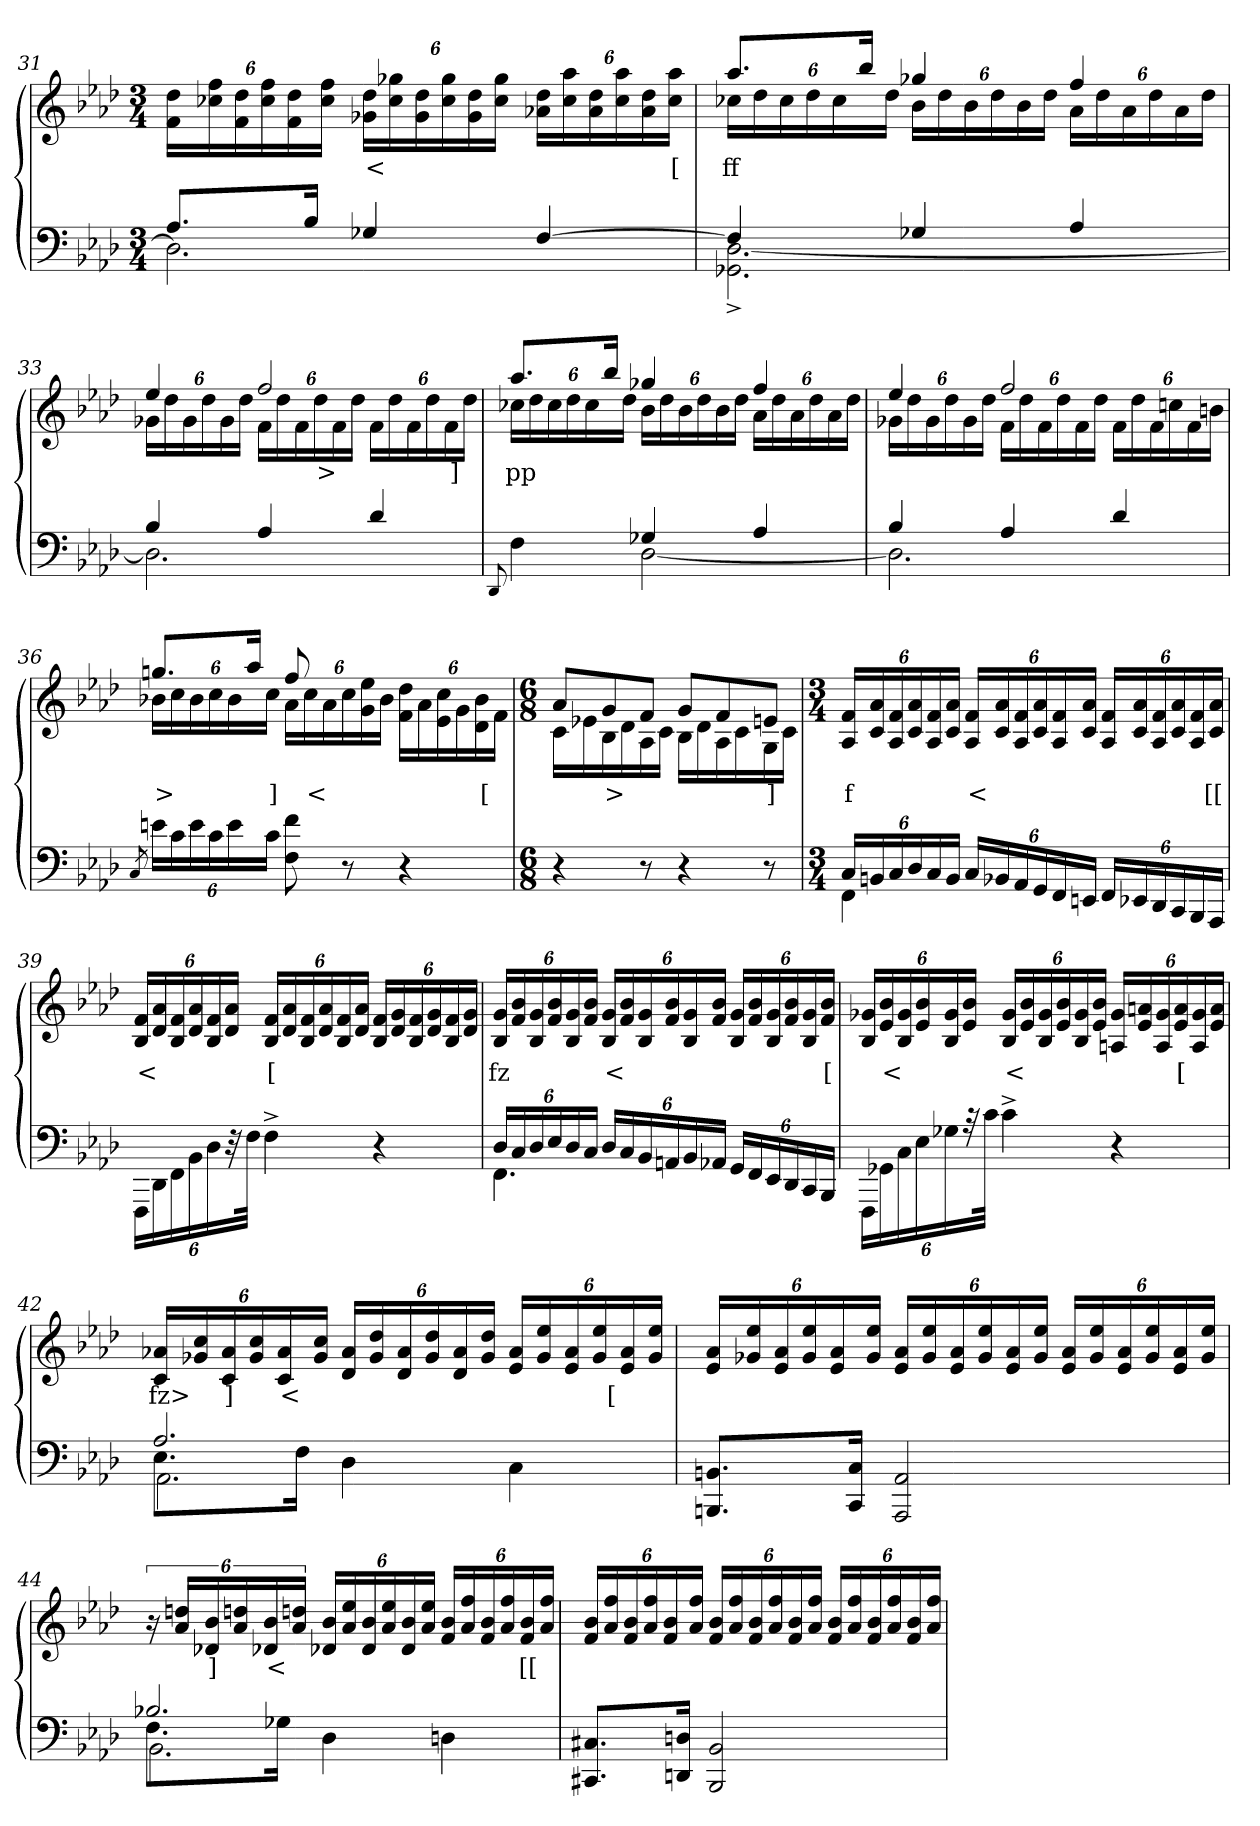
**kern	**kern	**text
*part2	*part1	*part1
*staff2	*staff1	*staff1
*clefF4	*clefG2	*
*k[b-e-a-d-]	*k[b-e-a-d-]	*
*M3/4	*M3/4	*
=31	=31	=31
*^	*	*
8.A-L	2.D-]	24dd- 24fLL	.
.	.	24ff 24cc-X	.
.	.	24dd- 24f	.
.	.	24ff 24cc-	.
.	.	24dd- 24f	.
16B-Jk	.	.	.
.	.	24ff 24cc-JJ	.
4G-X	.	24dd- 24g-XLL	<
.	.	24gg- 24cc-	.
.	.	24dd- 24g-	.
.	.	24gg- 24cc-	.
.	.	24dd- 24g-	.
.	.	24gg- 24cc-JJ	.
[4F	.	24dd- 24a-XLL	.
.	.	24aa- 24cc-	.
.	.	24dd- 24a-	.
.	.	24aa- 24cc-	.
.	.	24dd- 24a-	.
.	.	24aa- 24cc-JJ	[
=32	=32	=32	=32
*	*	*^	*
4F]	[2.D-^> 2.GG-^>	8.aa-L	24cc-XLL	ff
.	.	.	24dd-	.
.	.	.	24cc-	.
.	.	.	24dd-	.
.	.	.	24cc-	.
.	.	16bb-Jk	.	.
.	.	.	24dd-JJ	.
4G-X	.	4gg-X	24b-LL	.
.	.	.	24dd-	.
.	.	.	24b-	.
.	.	.	24dd-	.
.	.	.	24b-	.
.	.	.	24dd-JJ	.
4A-	.	4ff	24a-LL	.
.	.	.	24dd-	.
.	.	.	24a-	.
.	.	.	24dd-	.
.	.	.	24a-	.
.	.	.	24dd-JJ	.
=33	=33	=33	=33	=33
4B-	2.D-]	4ee-	24g-XLL	.
.	.	.	24dd-	.
.	.	.	24g-	.
.	.	.	24dd-	.
.	.	.	24g-	.
.	.	.	24dd-JJ	.
4A-	.	2ff	24fLL	.
.	.	.	24dd-	.
.	.	.	24f	.
.	.	.	24dd-	>
.	.	.	24f	.
.	.	.	24dd-JJ	.
4d-	.	.	24fLL	.
.	.	.	24dd-	.
.	.	.	24f	.
.	.	.	24dd-	.
.	.	.	24f	.
.	.	.	24dd-JJ	]
=34	=34	=34	=34	=34
8qqDD-/	.	.	.	.
4F	4ryy	8.aa-L	24cc-XLL	pp
.	.	.	24dd-	.
.	.	.	24cc-	.
.	.	.	24dd-	.
.	.	.	24cc-	.
.	.	16bb-Jk	.	.
.	.	.	24dd-JJ	.
4G-X	[2D-	4gg-X	24b-LL	.
.	.	.	24dd-	.
.	.	.	24b-	.
.	.	.	24dd-	.
.	.	.	24b-	.
.	.	.	24dd-JJ	.
4A-	.	4ff	24a-LL	.
.	.	.	24dd-	.
.	.	.	24a-	.
.	.	.	24dd-	.
.	.	.	24a-	.
.	.	.	24dd-JJ	.
=35	=35	=35	=35	=35
4B-	2.D-]	4ee-	24g-XLL	.
.	.	.	24dd-	.
.	.	.	24g-	.
.	.	.	24dd-	.
.	.	.	24g-	.
.	.	.	24dd-JJ	.
4A-	.	2ff	24fLL	.
.	.	.	24dd-	.
.	.	.	24f	.
.	.	.	24dd-	.
.	.	.	24f	.
.	.	.	24dd-JJ	.
4d-	.	.	24fLL	.
.	.	.	24dd-	.
.	.	.	24f	.
.	.	.	24ccn	.
.	.	.	24f	.
.	.	.	24bnJJ	.
*v	*v	*	*	*
=36	=36	=36	=36
8qC/	.	.	.
24enLL	8.ggnL	24b-XLL	>
24c	.	24cc	.
24e	.	24b-	.
24c	.	24cc	.
24e	.	24b-	.
.	16aa-Jk	.	.
24cJJ	.	24ccJJ	]
8f 8F	8ff	24a-LL	.
.	.	24cc	<
.	.	24a-	.
8r	4.ryy	24cc	.
.	.	24ee- 24g	.
.	.	24b-JJ	.
4r	.	24dd-\ 24f\LL	.
.	.	24a-	.
.	.	24cc 24e-	.
.	.	24g	.
.	.	24b- 24d-	.
.	.	24fJJ	[
=37	=37	=37	=37
*M6/8	*M6/8	*	*
4r	8a-L	16cLL	.
.	.	16e-X	.
.	8g	16B-	>
.	.	16d-	.
8r	8fJ	16A-	.
.	.	16cJJ	.
4r	8gL	16B-LL	.
.	.	16d-	.
.	8f	16A-	.
.	.	16c	.
8r	8enJ	16G	]
.	.	16cJJ	.
*	*v	*v	*
=38	=38	=38
*M3/4	*M3/4	*
*^	*	*
24CLL	4FF	24f 24A-LL	f
24BBn	.	24a- 24c	.
24C	.	24f 24A-	.
24D-	.	24a- 24c	.
24C	.	24f 24A-	.
24BBJJ	.	24a- 24cJJ	.
24CLL	2ryy	24f 24A-LL	<
24BB-X	.	24a- 24c	.
24AA-	.	24f 24A-	.
24GG	.	24a- 24c	.
24FF	.	24f 24A-	.
24EEnJJ	.	24a- 24cJJ	.
24FFLL	.	24f 24A-LL	.
24EE-X	.	24a- 24c	.
24DD-	.	24f 24A-	.
24CC	.	24a- 24c	.
24BBB-	.	24f 24A-	.
24AAA-JJ	.	24a- 24cJJ	[[
*v	*v	*	*
=39	=39	=39
24FFFLL	24f 24B-LL	<
24DD-\	24a- 24d-	.
24FF	24f 24B-	.
24BB-	24a- 24d-	.
24D-	24f 24B-	.
48r	24a- 24d-JJ	.
48FJJk	.	.
4F^>	24f 24B-LL	[
.	24a- 24d-	.
.	24f 24B-	.
.	24a- 24d-	.
.	24f 24B-	.
.	24a- 24d-JJ	.
4r	24f 24B-LL	.
.	24g 24d-	.
.	24f 24B-	.
.	24g 24d-	.
.	24f 24B-	.
.	24g 24d-JJ	.
=40	=40	=40
*^	*	*
24D-LL	4.FF	24g 24B-LL	fz
24C	.	24b- 24f	.
24D-	.	24g 24B-	.
24E-	.	24b- 24f	.
24D-	.	24g 24B-	.
24CJJ	.	24b- 24fJJ	.
24D-LL	.	24g 24B-LL	<
24C	.	24b- 24f	.
24BB-	.	24g 24B-	.
24AAn	4.ryy	24b- 24f	.
24BB-	.	24g 24B-	.
24AA-XJJ	.	24b- 24fJJ	.
24GGLL	.	24g 24B-LL	.
24FF	.	24b- 24f	.
24EE-	.	24g 24B-	.
24DD-	.	24b- 24f	.
24CC	.	24g 24B-	.
24BBB-JJ	.	24b- 24fJJ	[
*v	*v	*	*
=41	=41	=41
24FFF\LL	24g-X 24B-LL	.
24GG-X	24b- 24e-	<
24C	24g- 24B-	.
24E-	24b- 24e-	.
24G-	24g- 24B-	.
48r	24b- 24e-JJ	.
48cJJk	.	.
4c^>	24g- 24B-LL	<
.	24b- 24e-	.
.	24g- 24B-	.
.	24b- 24e-	.
.	24g- 24B-	.
.	24b- 24e-JJ	.
4r	24g- 24AnLL	.
.	24an 24e-	.
.	24g- 24A	.
.	24a 24e-	[
.	24g- 24A	.
.	24a 24e-JJ	.
=42	=42	=42
*^	*	*
*	*^	*	*
8.E-\L	2.A-/	2.AA-\	24a-X 24cLL	fz>
.	.	.	24cc 24g-X	.
.	.	.	24a- 24c	]
.	.	.	24cc 24g-	.
.	.	.	24a- 24c	<
16FJk	.	.	.	.
.	.	.	24cc 24g-JJ	.
4D-\	.	.	24a- 24d-LL	.
.	.	.	24dd- 24g-	.
.	.	.	24a- 24d-	.
.	.	.	24dd- 24g-	.
.	.	.	24a- 24d-	.
.	.	.	24dd- 24g-JJ	.
4C\	.	.	24a- 24e-LL	.
.	.	.	24ee- 24g-	.
.	.	.	24a- 24e-	.
.	.	.	24ee- 24g-	.
.	.	.	24a- 24e-	[
.	.	.	24ee- 24g-JJ	.
*v	*v	*v	*	*
=43	=43	=43
8.BBn 8.BBBnL	24a- 24e-LL	.
.	24ee- 24g-X	.
.	24a- 24e-	.
.	24ee- 24g-	.
.	24a- 24e-	.
16C 16CCJk	.	.
.	24ee- 24g-JJ	.
2AA- 2AAA-	24a- 24e-LL	.
.	24ee- 24g-	.
.	24a- 24e-	.
.	24ee- 24g-	.
.	24a- 24e-	.
.	24ee- 24g-JJ	.
.	24a- 24e-LL	.
.	24ee- 24g-	.
.	24a- 24e-	.
.	24ee- 24g-	.
.	24a- 24e-	.
.	24ee- 24g-JJ	.
=44	=44	=44
*^	*	*
*	*^	*	*
8.F\L	2.B-X/	2.BB-\	24r	.
.	.	.	24ddn/ 24a-/LL	.
.	.	.	24b- 24d-X	]
.	.	.	24ddn/ 24a-/	.
.	.	.	24b-/ 24d-X/	<
16G-XJk	.	.	.	.
.	.	.	24ddn/ 24a-/JJ	.
4D-\	.	.	24b- 24d-XLL	.
.	.	.	24ee-/ 24a-/	.
.	.	.	24b- 24d-	.
.	.	.	24ee-/ 24a-/	.
.	.	.	24d- 24b-	.
.	.	.	24ee-/ 24a-/JJ	.
4Dn\	.	.	24b-/ 24f/LL	.
.	.	.	24ff/ 24a-/	.
.	.	.	24b- 24f	.
.	.	.	24ff/ 24a-/	.
.	.	.	24b- 24f	.
.	.	.	24ff/ 24a-/JJ	[[
*v	*v	*v	*	*
=45	=45	=45
8.C#X 8.CC#XL	24b-/ 24f/LL	.
.	24ff 24a-	.
.	24b- 24f	.
.	24ff 24a-	.
.	24b- 24f	.
16Dn 16DDnJk	.	.
.	24ff 24a-JJ	.
2BB- 2BBB-	24b-/ 24f/LL	.
.	24ff 24a-	.
.	24b- 24f	.
.	24ff 24a-	.
.	24b- 24f	.
.	24ff 24a-JJ	.
.	24b-/ 24f/LL	.
.	24ff 24a-	.
.	24b- 24f	.
.	24ff 24a-	.
.	24b- 24f	.
.	24ff 24a-JJ	.
=	=	=
*-	*-	*-
